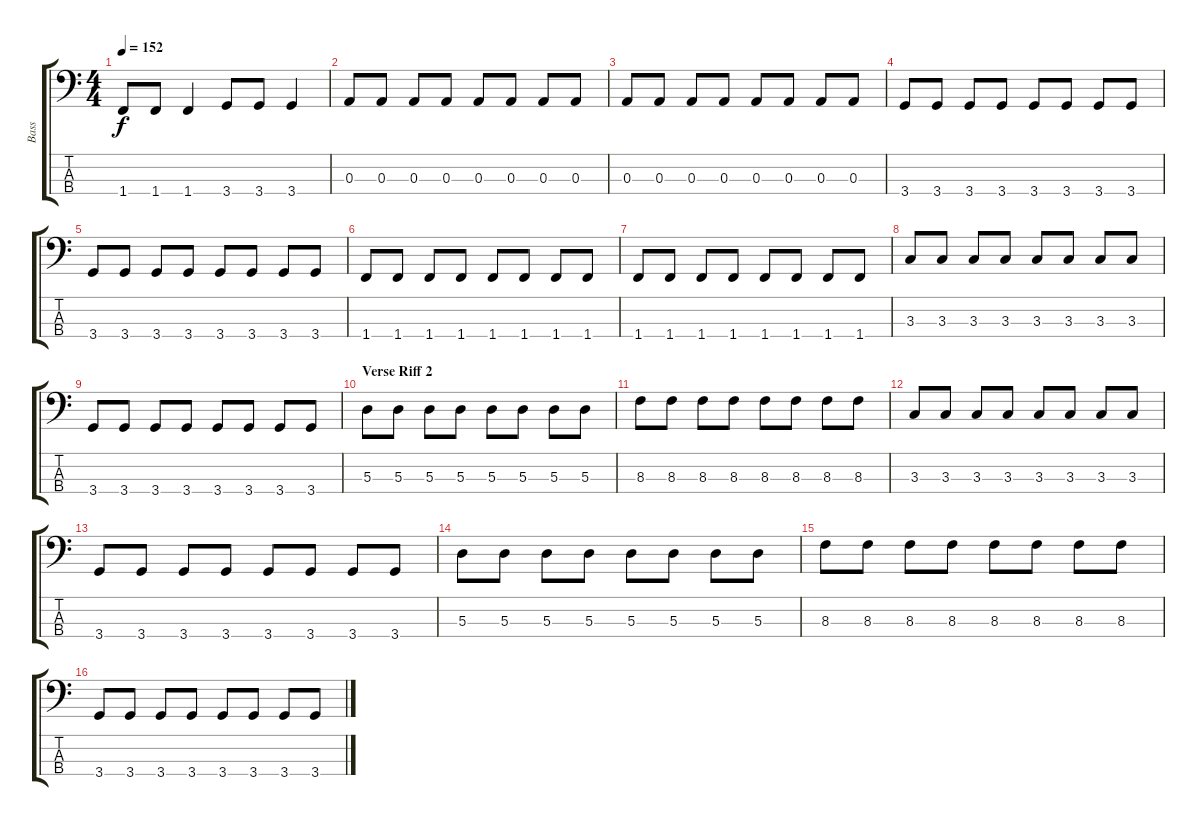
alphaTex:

\track ("Bass" "Bass") {instrument electricbasspick}
\staff {score tabs}
\tuning (G2 D2 A1 E1) {hide}
\ts (4 4)
\tempo 152
\clef f4
\ks c
1.4.8{dy f} 1.4.8 1.4.4 3.4.8 3.4.8 3.4.4 |
0.3.8 0.3.8 0.3.8 0.3.8 0.3.8 0.3.8 0.3.8 0.3.8 |
0.3.8 0.3.8 0.3.8 0.3.8 0.3.8 0.3.8 0.3.8 0.3.8 |
3.4.8 3.4.8 3.4.8 3.4.8 3.4.8 3.4.8 3.4.8 3.4.8 |
3.4.8 3.4.8 3.4.8 3.4.8 3.4.8 3.4.8 3.4.8 3.4.8 |
1.4.8 1.4.8 1.4.8 1.4.8 1.4.8 1.4.8 1.4.8 1.4.8 |
1.4.8 1.4.8 1.4.8 1.4.8 1.4.8 1.4.8 1.4.8 1.4.8 |
3.3.8 3.3.8 3.3.8 3.3.8 3.3.8 3.3.8 3.3.8 3.3.8 |
3.4.8 3.4.8 3.4.8 3.4.8 3.4.8 3.4.8 3.4.8 3.4.8 |
\section ("" "Verse Riff 2")
5.3.8 5.3.8 5.3.8 5.3.8 5.3.8 5.3.8 5.3.8 5.3.8 |
8.3.8 8.3.8 8.3.8 8.3.8 8.3.8 8.3.8 8.3.8 8.3.8 |
3.3.8 3.3.8 3.3.8 3.3.8 3.3.8 3.3.8 3.3.8 3.3.8 |
3.4.8 3.4.8 3.4.8 3.4.8 3.4.8 3.4.8 3.4.8 3.4.8 |
5.3.8 5.3.8 5.3.8 5.3.8 5.3.8 5.3.8 5.3.8 5.3.8 |
8.3.8 8.3.8 8.3.8 8.3.8 8.3.8 8.3.8 8.3.8 8.3.8 |
3.4.8 3.4.8 3.4.8 3.4.8 3.4.8 3.4.8 3.4.8 3.4.8
